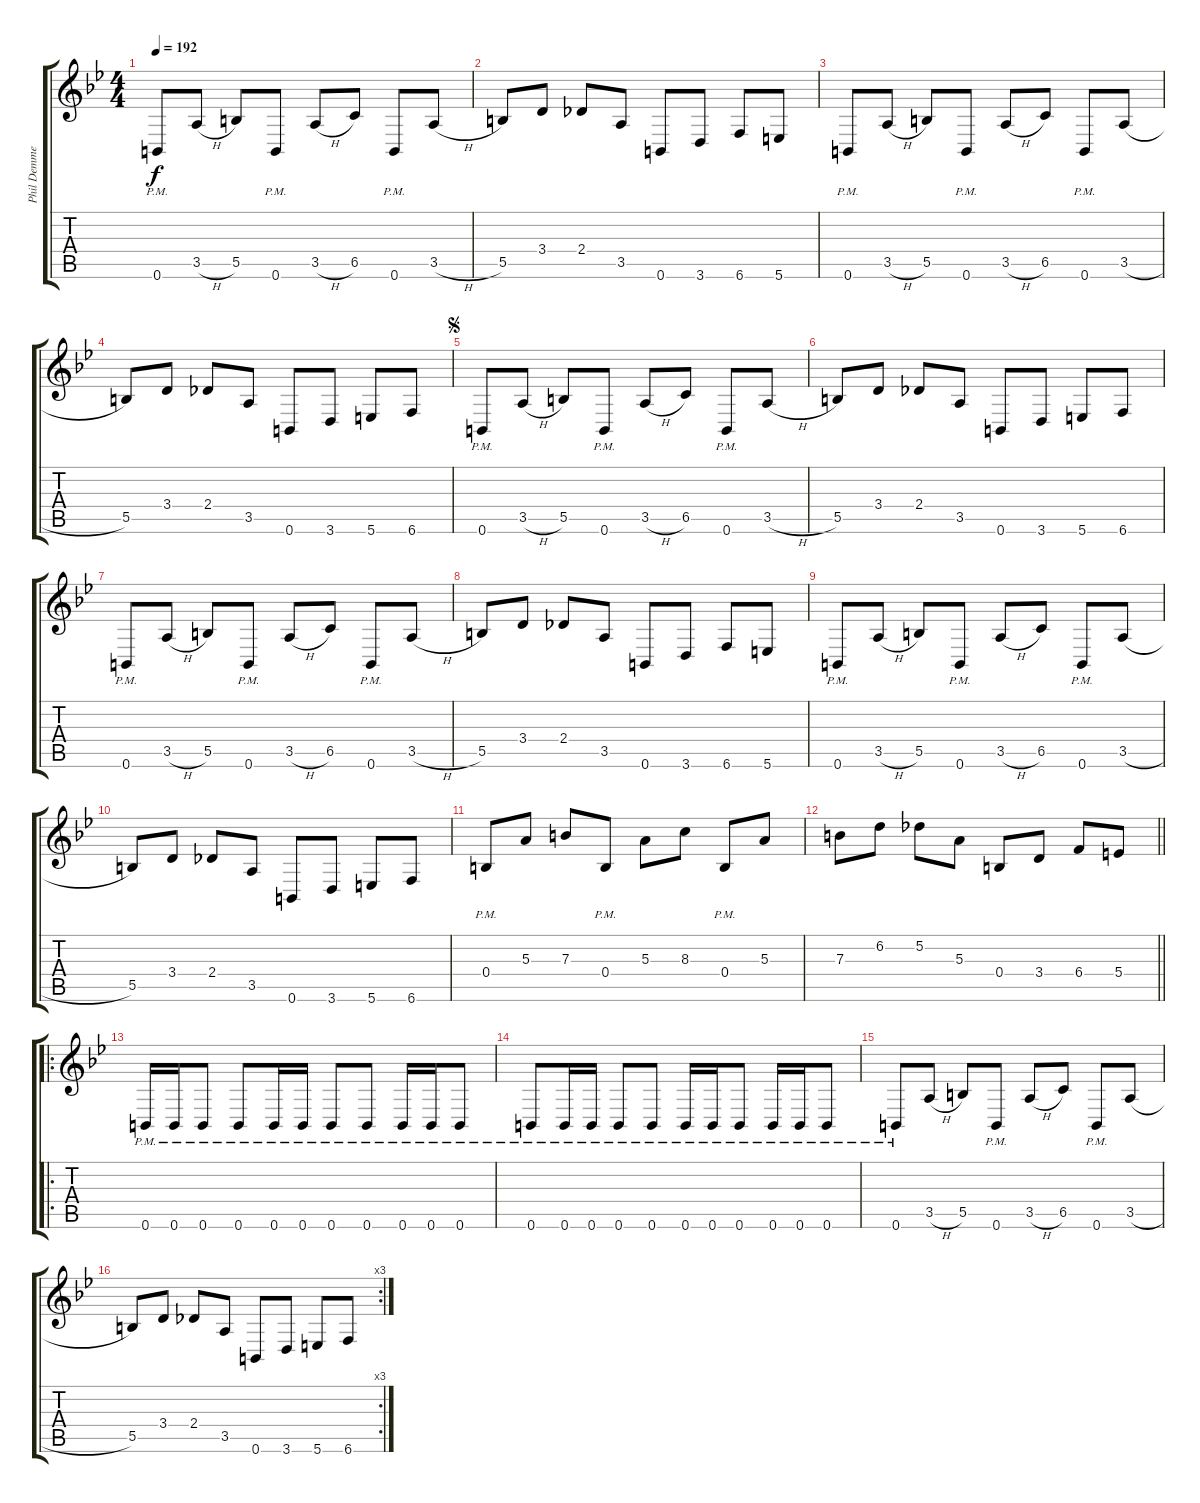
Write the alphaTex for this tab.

\track ("Phil Demmel" "Phil Demme") {instrument distortionguitar}
\staff {score tabs}
\tuning (Db4 Ab3 E3 B2 Gb2 B1) {hide}
\ts (4 4)
\tempo 192
\clef g2
\ks bb
0.6{pm}.8{dy f} 3.5{h}.8 5.5.8 0.6{pm}.8 3.5{h}.8 6.5.8 0.6{pm}.8 3.5{h}.8 |
5.5.8 3.4.8 2.4.8 3.5.8 0.6.8 3.6.8 6.6.8 5.6.8 |
0.6{pm}.8 3.5{h}.8 5.5.8 0.6{pm}.8 3.5{h}.8 6.5.8 0.6{pm}.8 3.5{h}.8 |
5.5.8 3.4.8 2.4.8 3.5.8 0.6.8 3.6.8 5.6.8 6.6.8 |
\jump segno
0.6{pm}.8 3.5{h}.8 5.5.8 0.6{pm}.8 3.5{h}.8 6.5.8 0.6{pm}.8 3.5{h}.8 |
5.5.8 3.4.8 2.4.8 3.5.8 0.6.8 3.6.8 5.6.8 6.6.8 |
0.6{pm}.8 3.5{h}.8 5.5.8 0.6{pm}.8 3.5{h}.8 6.5.8 0.6{pm}.8 3.5{h}.8 |
5.5.8 3.4.8 2.4.8 3.5.8 0.6.8 3.6.8 6.6.8 5.6.8 |
0.6{pm}.8 3.5{h}.8 5.5.8 0.6{pm}.8 3.5{h}.8 6.5.8 0.6{pm}.8 3.5{h}.8 |
5.5.8 3.4.8 2.4.8 3.5.8 0.6.8 3.6.8 5.6.8 6.6.8 |
0.4{pm}.8 5.3.8 7.3.8 0.4{pm}.8 5.3.8 8.3.8 0.4{pm}.8 5.3.8 |
\barLineRight lightlight
7.3.8 6.2.8 5.2.8 5.3.8 0.4.8 3.4.8 6.4.8 5.4.8 |
\ro
0.6{pm}.16 0.6{pm}.16 0.6{pm}.8 0.6{pm}.8 0.6{pm}.16 0.6{pm}.16 0.6{pm}.8 0.6{pm}.8 0.6{pm}.16 0.6{pm}.16 0.6{pm}.8 |
0.6{pm}.8 0.6{pm}.16 0.6{pm}.16 0.6{pm}.8 0.6{pm}.8 0.6{pm}.16 0.6{pm}.16 0.6{pm}.8 0.6{pm}.16 0.6{pm}.16 0.6{pm}.8 |
0.6{pm}.8 3.5{h}.8 5.5.8 0.6{pm}.8 3.5{h}.8 6.5.8 0.6{pm}.8 3.5{h}.8 |
\rc 3
5.5.8 3.4.8 2.4.8 3.5.8 0.6.8 3.6.8 5.6.8 6.6.8
